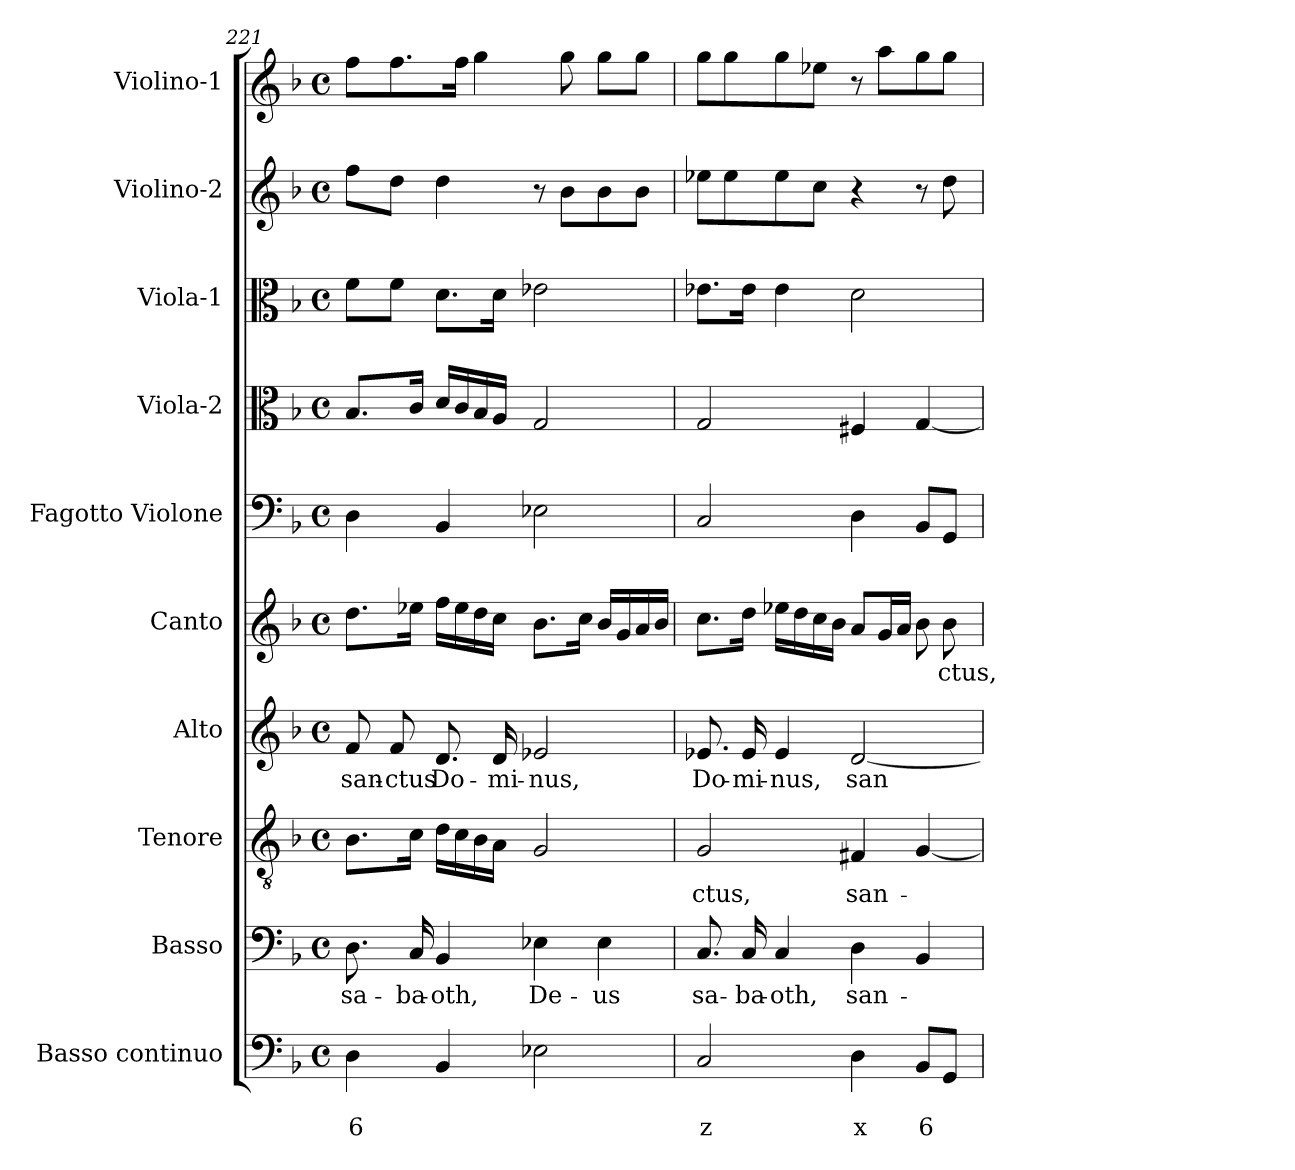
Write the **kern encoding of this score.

**kern	**text	**text	**kern	**text	**kern	**text	**kern	**text	**kern	**text	**kern	**kern	**kern	**kern	**kern
*part10	*part10	*part10	*part9	*part9	*part8	*part8	*part7	*part7	*part6	*part6	*part5	*part4	*part3	*part2	*part1
*staff10	*staff10	*staff10	*staff9	*staff9	*staff8	*staff8	*staff7	*staff7	*staff6	*staff6	*staff5	*staff4	*staff3	*staff2	*staff1
*I"Basso continuo	*	*	*I"Basso	*	*I"Tenore	*	*I"Alto	*	*I"Canto	*	*I"Fagotto Violone	*I"Viola-2	*I"Viola-1	*I"Violino-2	*I"Violino-1
!!LO:PB:g=z
*clefF4	*	*	*clefF4	*	*clefGv2	*	*clefG2	*	*clefG2	*	*clefF4	*clefC3	*clefC3	*clefG2	*clefG2
*k[b-]	*	*	*k[b-]	*	*k[b-]	*	*k[b-]	*	*k[b-]	*	*k[b-]	*k[b-]	*k[b-]	*k[b-]	*k[b-]
*F:	*	*	*F:	*	*F:	*	*F:	*	*F:	*	*F:	*F:	*F:	*F:	*F:
*M4/4	*	*	*M4/4	*	*M4/4	*	*M4/4	*	*M4/4	*	*M4/4	*M4/4	*M4/4	*M4/4	*M4/4
*met(c)	*	*	*met(c)	*	*met(c)	*	*met(c)	*	*met(c)	*	*met(c)	*met(c)	*met(c)	*met(c)	*met(c)
=221	=221	=221	=221	=221	=221	=221	=221	=221	=221	=221	=221	=221	=221	=221	=221
!	!	!LO:LY:b	!	!	!	!	!	!	!	!	!	!	!	!	!
!	!	!	!	!LO:LY:b	!	!	!	!	!	!	!	!	!	!	!
!	!	!	!	!	!	!	!	!LO:LY:b	!	!	!	!	!	!	!
4D\	.	6	8.D\	sa-	8.B-\L	.	8f/	san-	8.dd\L	.	4D\	8.B-/L	8f\L	8ff\L	8ff\L
!	!	!	!	!	!	!	!	!LO:LY:b	!	!	!	!	!	!	!
.	.	.	.	.	.	.	8f/	-ctus	.	.	.	.	8f\J	8dd\J	8.ff\
!	!	!	!	!LO:LY:b	!	!	!	!	!	!	!	!	!	!	!
.	.	.	16C/	-ba-	16c\Jk	.	.	.	16ee-X\Jk	.	.	16c/Jk	.	.	.
!	!	!	!	!LO:LY:b	!	!	!	!	!	!	!	!	!	!	!
!	!	!	!	!	!	!	!	!LO:LY:b	!	!	!	!	!	!	!
4BB-/	.	.	4BB-/	-oth,	16d\LL	.	8.d/	Do-	16ff\LL	.	4BB-/	16d/LL	8.d\L	4dd\	.
.	.	.	.	.	16c\	.	.	.	16ee-\	.	.	16c/	.	.	16ff\Jk
.	.	.	.	.	16B-\	.	.	.	16dd\	.	.	16B-/	.	.	4gg\
!	!	!	!	!	!	!	!	!LO:LY:b	!	!	!	!	!	!	!
.	.	.	.	.	16A\JJ	.	16d/	-mi-	16cc\JJ	.	.	16A/JJ	16d\Jk	.	.
!	!	!	!	!LO:LY:b	!	!	!	!	!	!	!	!	!	!	!
!	!	!	!	!	!	!	!	!LO:LY:b	!	!	!	!	!	!	!
2E-X\	.	.	4E-X\	De-	2G/	.	2e-X/	-nus,	8.b-\L	.	2E-X\	2G/	2e-X\	8r	.
.	.	.	.	.	.	.	.	.	.	.	.	.	.	8b-\L	8gg\
.	.	.	.	.	.	.	.	.	16cc\Jk	.	.	.	.	.	.
!	!	!	!	!LO:LY:b	!	!	!	!	!	!	!	!	!	!	!
.	.	.	4E-\	-us	.	.	.	.	16b-/LL	.	.	.	.	8b-\	8gg\L
.	.	.	.	.	.	.	.	.	16g/	.	.	.	.	.	.
.	.	.	.	.	.	.	.	.	16a/	.	.	.	.	8b-\J	8gg\J
.	.	.	.	.	.	.	.	.	16b-/JJ	.	.	.	.	.	.
=222	=222	=222	=222	=222	=222	=222	=222	=222	=222	=222	=222	=222	=222	=222	=222
!	!	!LO:LY:b	!	!	!	!	!	!	!	!	!	!	!	!	!
!	!	!	!	!LO:LY:b	!	!	!	!	!	!	!	!	!	!	!
!	!	!	!	!	!	!LO:LY:b	!	!	!	!	!	!	!	!	!
!	!	!	!	!	!	!	!	!LO:LY:b	!	!	!	!	!	!	!
2C/	.	z	8.C/	sa-	2G/	-ctus,	8.e-X/	Do-	8.cc\L	.	2C/	2G/	8.e-X\L	8ee-X\L	8gg\L
.	.	.	.	.	.	.	.	.	.	.	.	.	.	8ee-\	8gg\
!	!	!	!	!LO:LY:b	!	!	!	!	!	!	!	!	!	!	!
!	!	!	!	!	!	!	!	!LO:LY:b	!	!	!	!	!	!	!
.	.	.	16C/	-ba-	.	.	16e-/	-mi-	16dd\Jk	.	.	.	16e-\Jk	.	.
!	!	!	!	!LO:LY:b	!	!	!	!	!	!	!	!	!	!	!
!	!	!	!	!	!	!	!	!LO:LY:b	!	!	!	!	!	!	!
.	.	.	4C/	-oth,	.	.	4e-/	-nus,	16ee-X\LL	.	.	.	4e-\	8ee-\	8gg\
.	.	.	.	.	.	.	.	.	16dd\	.	.	.	.	.	.
.	.	.	.	.	.	.	.	.	16cc\	.	.	.	.	8cc\J	8ee-X\J
.	.	.	.	.	.	.	.	.	16b-\JJ	.	.	.	.	.	.
!	!	!LO:LY:b	!	!	!	!	!	!	!	!	!	!	!	!	!
!	!	!	!	!LO:LY:b	!	!	!	!	!	!	!	!	!	!	!
!	!	!	!	!	!	!LO:LY:b	!	!	!	!	!	!	!	!	!
!	!	!	!	!	!	!	!	!LO:LY:b	!	!	!	!	!	!	!
4D\	.	x	4D\	san-	4F#X/	san-	[2d/	san-	8a/L	.	4D\	4F#X/	2d\	4r	8r
.	.	.	.	.	.	.	.	.	16g/L	.	.	.	.	.	8aa\L
.	.	.	.	.	.	.	.	.	16a/JJ	.	.	.	.	.	.
!	!	!LO:LY:b	!	!	!	!	!	!	!	!	!	!	!	!	!
8BB-/L	.	6	4BB-/	.	[4G/	.	.	.	8b-\	.	8BB-/L	[4G/	.	8r	8gg\
!	!	!	!	!	!	!	!	!	!	!LO:LY:b	!	!	!	!	!
8GG/J	.	.	.	.	.	.	.	.	8b-\	-ctus,	8GG/J	.	.	8dd\	8gg\J
=	=	=	=	=	=	=	=	=	=	=	=	=	=	=	=
*-	*-	*-	*-	*-	*-	*-	*-	*-	*-	*-	*-	*-	*-	*-	*-
